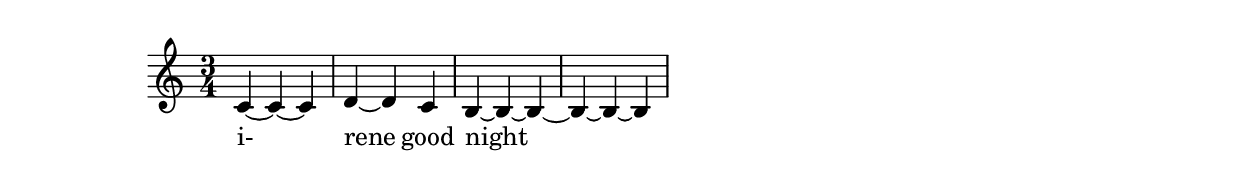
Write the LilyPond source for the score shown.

#(ly:set-option 'midi-extension "mid")
\version "2.12.3"
\include "english.ly"
\header{ 
title = ""
composer = ""
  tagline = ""  % removed 
}
%{
 TimeSignature: 3/4

| S - - | R - S | N - - | - - - |
                  .
  i-      rene good night 
 %}
  
melody = {
\time 3/4
\clef treble
\key c \major
\autoBeamOn  
\cadenzaOn
\bar "|"  c'4~ c'4~ c'4 \bar "|"  d'4~ d'4 c'4 \bar "|"  b4~ b4~ b4~ \bar "|"  b4~ b4~ b4 \bar "|" \break

}

text = \lyricmode {
  i- rene good night
}

\score{

<<
  \new Voice = "one" {
    \melody
  }
  \new Lyrics \lyricsto "one" \text
>>
\layout {
  \context {
       \Score
    \remove "Bar_number_engraver"
  } 
  }
\midi { 
  \context {
    \Score
    tempoWholesPerMinute = #(ly:make-moment 200 4)
   }
 }
}
